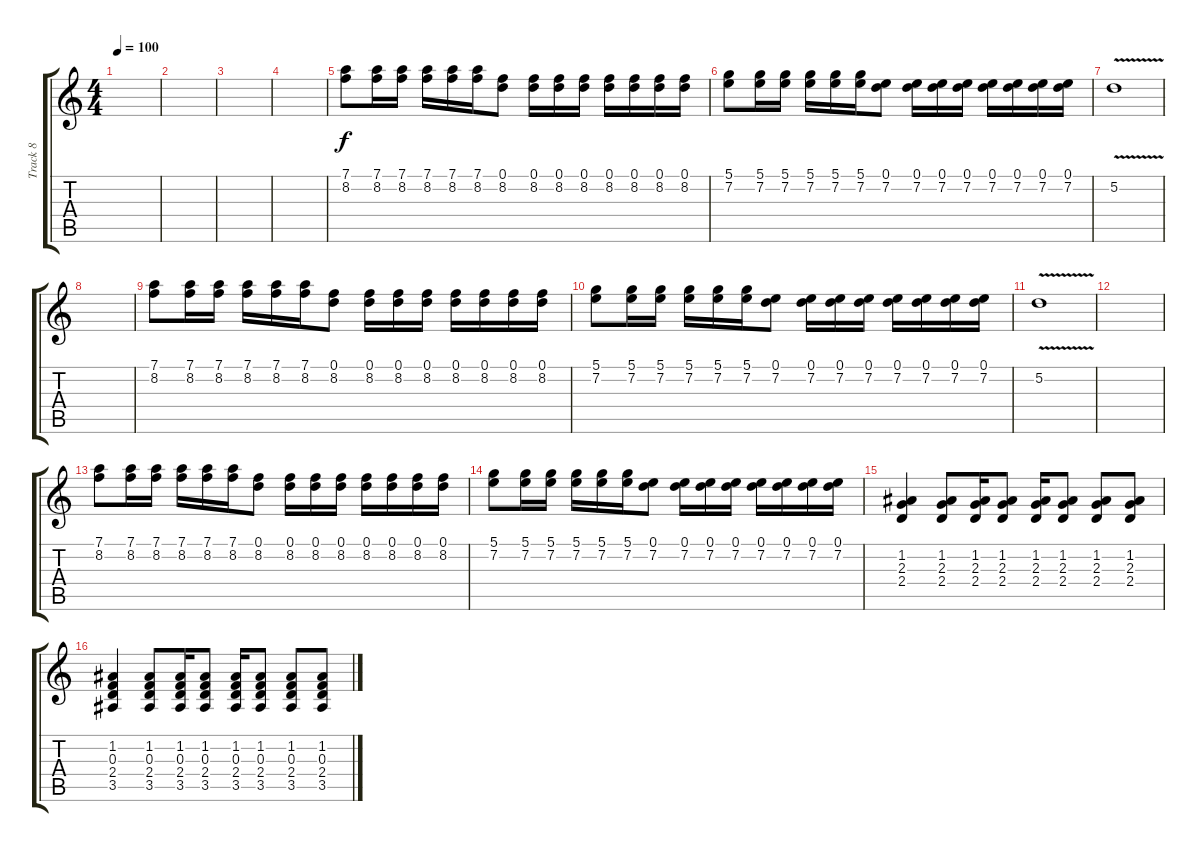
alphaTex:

\track ("Track 8" "Track 8") {instrument electricguitarjazz}
\staff {score tabs}
\tuning (D4 A3 F3 C3 G2 C2) {hide}
\ts (4 4)
\tempo 100
\clef g2
\ks c
|
|
|
|
(7.1 8.2).8 (7.1 8.2).16 (7.1 8.2).16 (7.1 8.2).16 (7.1 8.2).16 (7.1 8.2).16 (0.1 8.2).8 (0.1 8.2).16 (0.1 8.2).16 (0.1 8.2).16 (0.1 8.2).16 (0.1 8.2).16 (0.1 8.2).16 (0.1 8.2).16 |
(5.1 7.2).8 (5.1 7.2).16 (5.1 7.2).16 (5.1 7.2).16 (5.1 7.2).16 (5.1 7.2).16 (0.1 7.2).8 (0.1 7.2).16 (0.1 7.2).16 (0.1 7.2).16 (0.1 7.2).16 (0.1 7.2).16 (0.1 7.2).16 (0.1 7.2).16 |
5.2{v}.1 |
|
(7.1 8.2).8 (7.1 8.2).16 (7.1 8.2).16 (7.1 8.2).16 (7.1 8.2).16 (7.1 8.2).16 (0.1 8.2).8 (0.1 8.2).16 (0.1 8.2).16 (0.1 8.2).16 (0.1 8.2).16 (0.1 8.2).16 (0.1 8.2).16 (0.1 8.2).16 |
(5.1 7.2).8 (5.1 7.2).16 (5.1 7.2).16 (5.1 7.2).16 (5.1 7.2).16 (5.1 7.2).16 (0.1 7.2).8 (0.1 7.2).16 (0.1 7.2).16 (0.1 7.2).16 (0.1 7.2).16 (0.1 7.2).16 (0.1 7.2).16 (0.1 7.2).16 |
5.2{v}.1 |
|
(7.1 8.2).8 (7.1 8.2).16 (7.1 8.2).16 (7.1 8.2).16 (7.1 8.2).16 (7.1 8.2).16 (0.1 8.2).8 (0.1 8.2).16 (0.1 8.2).16 (0.1 8.2).16 (0.1 8.2).16 (0.1 8.2).16 (0.1 8.2).16 (0.1 8.2).16 |
(5.1 7.2).8 (5.1 7.2).16 (5.1 7.2).16 (5.1 7.2).16 (5.1 7.2).16 (5.1 7.2).16 (0.1 7.2).8 (0.1 7.2).16 (0.1 7.2).16 (0.1 7.2).16 (0.1 7.2).16 (0.1 7.2).16 (0.1 7.2).16 (0.1 7.2).16 |
(1.2 2.3 2.4).4 (1.2 2.3 2.4).8 (1.2 2.3 2.4).16 (1.2 2.3 2.4).8 (1.2 2.3 2.4).16 (1.2 2.3 2.4).8 (1.2 2.3 2.4).8 (1.2 2.3 2.4).8 |
(1.2 0.3 2.4 3.5).4 (1.2 0.3 2.4 3.5).8 (1.2 0.3 2.4 3.5).16 (1.2 0.3 2.4 3.5).8 (1.2 0.3 2.4 3.5).16 (1.2 0.3 2.4 3.5).8 (1.2 0.3 2.4 3.5).8 (1.2 0.3 2.4 3.5).8
